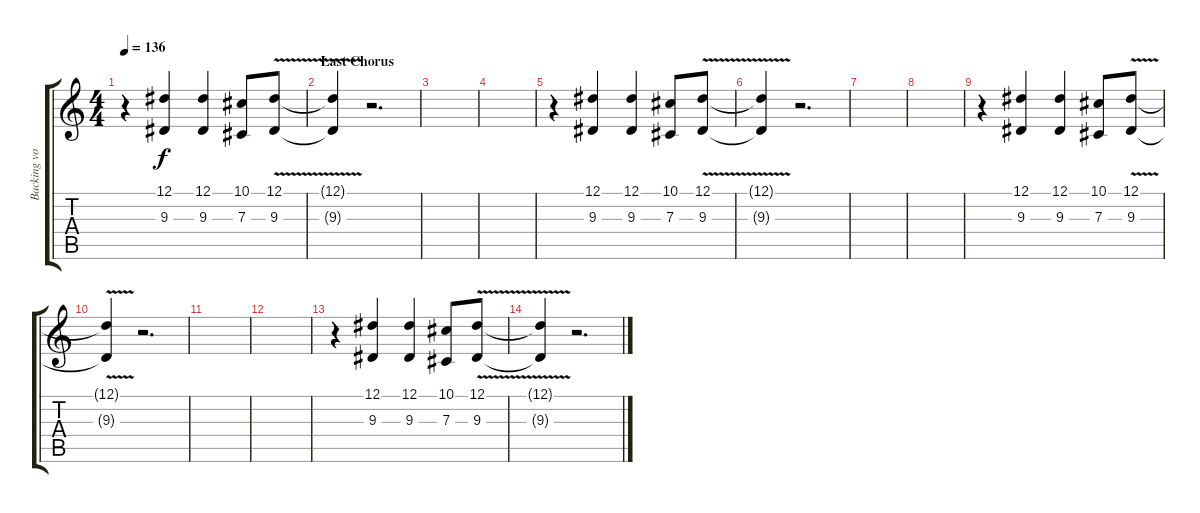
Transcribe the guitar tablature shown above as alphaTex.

\track ("Backing vocals, keys" "Backing vo") {instrument rockorgan}
\staff {score tabs}
\tuning (Eb4 Bb3 Gb3 Db3 Ab2 Eb2) {hide}
\ts (4 4)
\tempo 136
\clef g2
\ks c
r.4{dy f volume 14 instrument lead2sawtooth} (12.1 9.3).4 (12.1 9.3).4 (10.1 7.3).8 (12.1 9.3{v}).8 |
\section ("" "Last Chorus")
(12.1{t} 9.3{t}).4 r.2{d} |
|
|
r.4{instrument lead2sawtooth} (12.1 9.3).4 (12.1 9.3).4 (10.1 7.3).8 (12.1 9.3{v}).8 |
(12.1{t} 9.3{t}).4 r.2{d} |
|
|
r.4{instrument lead2sawtooth} (12.1 9.3).4 (12.1 9.3).4 (10.1 7.3).8 (12.1 9.3{v}).8 |
(12.1{t} 9.3{t}).4 r.2{d} |
|
|
r.4{instrument lead2sawtooth} (12.1 9.3).4 (12.1 9.3).4 (10.1 7.3).8 (12.1 9.3{v}).8 |
(12.1{t} 9.3{t}).4 r.2{d}
